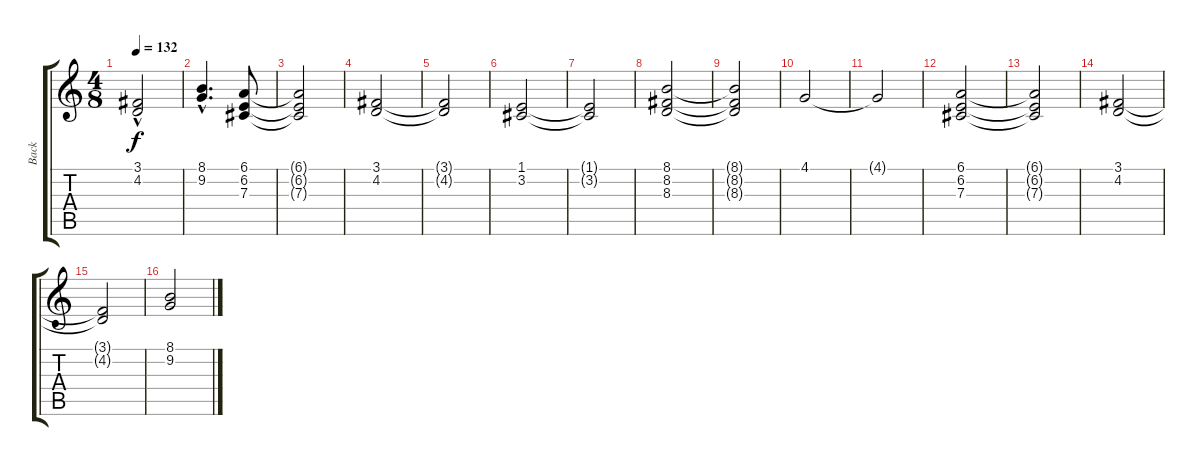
\track ("Back" "Back") {instrument altosax}
\staff {score tabs}
\tuning (Eb4 Bb3 Gb3 Db3 Ab2 Eb2) {hide}
\ts (4 8)
\tempo 132
\clef g2
\ks c
(3.1{t} 4.2{hac t}).2{dy f} |
(8.1{hac} 9.2{hac}).4{d} (6.1 6.2 7.3).8 |
(6.1{t} 6.2{t} 7.3{t}).2 |
(3.1 4.2).2 |
(3.1{t} 4.2{t}).2 |
(1.1 3.2).2 |
(1.1{t} 3.2{t}).2 |
(8.1 8.2 8.3).2 |
(8.1{t} 8.2{t} 8.3{t}).2 |
4.1.2 |
4.1{t}.2 |
(6.1 6.2 7.3).2 |
(6.1{t} 6.2{t} 7.3{t}).2 |
(3.1 4.2).2 |
(3.1{t} 4.2{t}).2 |
(8.1 9.2).2
